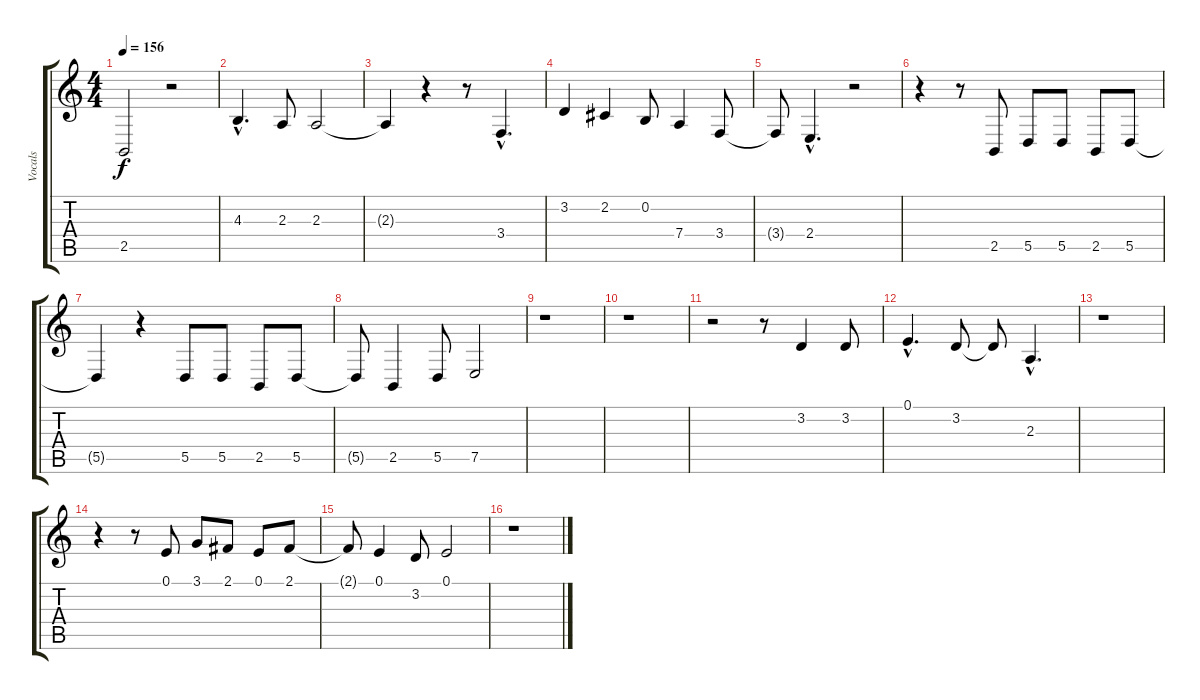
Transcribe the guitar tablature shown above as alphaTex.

\track ("Vocals" "Vocals") {instrument baritonesax}
\staff {score tabs}
\tuning (E4 B3 G3 D3 A2 E2) {hide}
\ts (4 4)
\tempo 156
\clef g2
\ks c
2.5{t}.2{dy f} r.2 |
4.3{hac}.4{d} 2.3.8 2.3.2 |
2.3{t}.4 r.4 r.8 3.4{hac}.4{d} |
3.2.4 2.2.4 0.2.8 7.4.4 3.4.8 |
3.4{t}.8 2.4{hac}.4{d} r.2 |
r.4 r.8 2.5.8 5.5.8 5.5.8 2.5.8 5.5.8 |
5.5{t}.4 r.4 5.5.8 5.5.8 2.5.8 5.5.8 |
5.5{t}.8 2.5.4 5.5.8 7.5.2 |
r.1 |
r.1 |
r.2 r.8 3.2.4 3.2.8 |
0.1{hac}.4{d} 3.2.8 3.2{t}.8 2.3{hac}.4{d} |
r.1 |
r.4 r.8 0.1.8 3.1.8 2.1.8 0.1.8 2.1.8 |
2.1{t}.8 0.1.4 3.2.8 0.1.2 |
r.1
